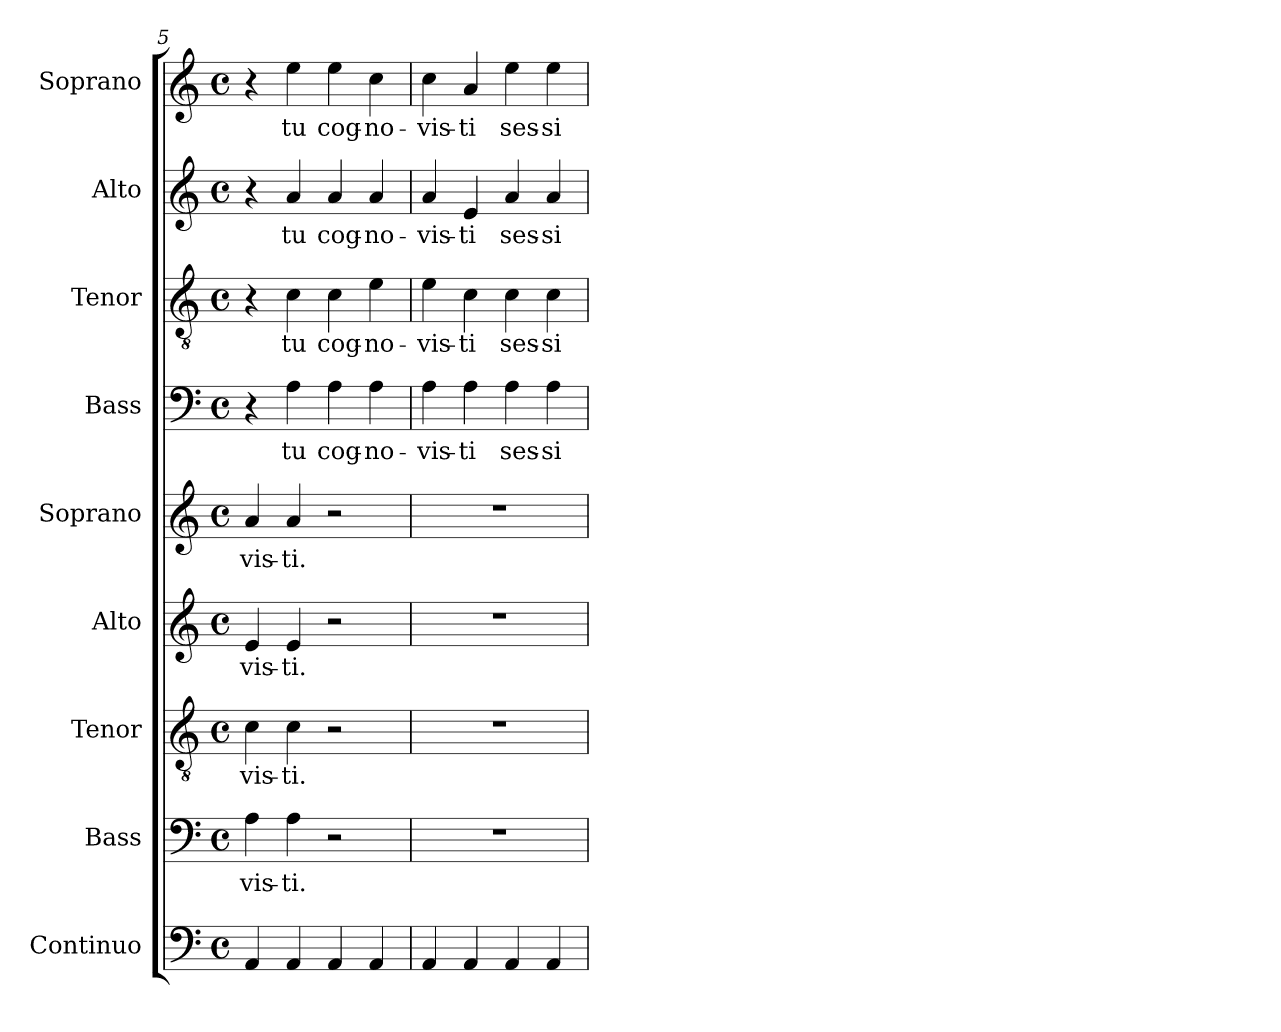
**kern	**kern	**text	**kern	**text	**kern	**text	**kern	**text	**kern	**text	**kern	**text	**kern	**text	**kern	**text
*part9	*part8	*part8	*part7	*part7	*part6	*part6	*part5	*part5	*part4	*part4	*part3	*part3	*part2	*part2	*part1	*part1
*staff9	*staff8	*staff8	*staff7	*staff7	*staff6	*staff6	*staff5	*staff5	*staff4	*staff4	*staff3	*staff3	*staff2	*staff2	*staff1	*staff1
*I"Continuo	*I"Bass	*	*I"Tenor	*	*I"Alto	*	*I"Soprano	*	*I"Bass	*	*I"Tenor	*	*I"Alto	*	*I"Soprano	*
*I'Cont.	*I'B.	*	*I'T.	*	*I'A.	*	*I'S.	*	*I'B.	*	*I'T.	*	*I'A.	*	*I'S.	*
*clefF4	*clefF4	*	*clefGv2	*	*clefG2	*	*clefG2	*	*clefF4	*	*clefGv2	*	*clefG2	*	*clefG2	*
*	*	*	*ITrd7c12	*	*	*	*	*	*	*	*ITrd7c12	*	*	*	*	*
*k[]	*k[]	*	*k[]	*	*k[]	*	*k[]	*	*k[]	*	*k[]	*	*k[]	*	*k[]	*
*C:	*C:	*	*C:	*	*C:	*	*C:	*	*C:	*	*C:	*	*C:	*	*C:	*
*M4/4	*M4/4	*	*M4/4	*	*M4/4	*	*M4/4	*	*M4/4	*	*M4/4	*	*M4/4	*	*M4/4	*
*met(c)	*met(c)	*	*met(c)	*	*met(c)	*	*met(c)	*	*met(c)	*	*met(c)	*	*met(c)	*	*met(c)	*
=5	=5	=5	=5	=5	=5	=5	=5	=5	=5	=5	=5	=5	=5	=5	=5	=5
!	!	!LO:LY:b:color=#000000	!	!	!	!	!	!	!	!	!	!	!	!	!	!
!	!	!	!	!LO:LY:b:color=#000000	!	!	!	!	!	!	!	!	!	!	!	!
!	!	!	!	!	!	!LO:LY:b:color=#000000	!	!	!	!	!	!	!	!	!	!
!	!	!	!	!	!	!	!	!LO:LY:b:color=#000000	!	!	!	!	!	!	!	!
4AAi/	4Ai\	vis-	4Ci\	vis-	4ei/	vis-	4ai/	-vis-	4r	.	4r	.	4r	.	4r	.
!	!	!LO:LY:b:color=#000000	!	!	!	!	!	!	!	!	!	!	!	!	!	!
!	!	!	!	!LO:LY:b:color=#000000	!	!	!	!	!	!	!	!	!	!	!	!
!	!	!	!	!	!	!LO:LY:b:color=#000000	!	!	!	!	!	!	!	!	!	!
!	!	!	!	!	!	!	!	!LO:LY:b:color=#000000	!	!	!	!	!	!	!	!
!	!	!	!	!	!	!	!	!	!	!LO:LY:b:color=#000000	!	!	!	!	!	!
!	!	!	!	!	!	!	!	!	!	!	!	!LO:LY:b:color=#000000	!	!	!	!
!	!	!	!	!	!	!	!	!	!	!	!	!	!	!LO:LY:b:color=#000000	!	!
!	!	!	!	!	!	!	!	!	!	!	!	!	!	!	!	!LO:LY:b:color=#000000
4AAi/	4Ai\	-ti.	4Ci\	-ti.	4ei/	-ti.	4ai/	-ti.	4Ai\	tu	4Ci\	tu	4ai/	tu	4eei\	tu
!	!	!	!	!	!	!	!	!	!	!LO:LY:b:color=#000000	!	!	!	!	!	!
!	!	!	!	!	!	!	!	!	!	!	!	!LO:LY:b:color=#000000	!	!	!	!
!	!	!	!	!	!	!	!	!	!	!	!	!	!	!LO:LY:b:color=#000000	!	!
!	!	!	!	!	!	!	!	!	!	!	!	!	!	!	!	!LO:LY:b:color=#000000
4AAi/	2r	.	2r	.	2r	.	2r	.	4Ai\	cog-	4Ci\	cog-	4ai/	cog-	4eei\	cog-
!	!	!	!	!	!	!	!	!	!	!LO:LY:b:color=#000000	!	!	!	!	!	!
!	!	!	!	!	!	!	!	!	!	!	!	!LO:LY:b:color=#000000	!	!	!	!
!	!	!	!	!	!	!	!	!	!	!	!	!	!	!LO:LY:b:color=#000000	!	!
!	!	!	!	!	!	!	!	!	!	!	!	!	!	!	!	!LO:LY:b:color=#000000
4AAi/	.	.	.	.	.	.	.	.	4Ai\	-no-	4Ei\	-no-	4ai/	-no-	4cci\	-no-
=6	=6	=6	=6	=6	=6	=6	=6	=6	=6	=6	=6	=6	=6	=6	=6	=6
!	!	!	!	!	!	!	!	!	!	!LO:LY:b:color=#000000	!	!	!	!	!	!
!	!	!	!	!	!	!	!	!	!	!	!	!LO:LY:b:color=#000000	!	!	!	!
!	!	!	!	!	!	!	!	!	!	!	!	!	!	!LO:LY:b:color=#000000	!	!
!	!	!	!	!	!	!	!	!	!	!	!	!	!	!	!	!LO:LY:b:color=#000000
4AAi/	1r	.	1r	.	1r	.	1r	.	4Ai\	-vis-	4Ei\	-vis-	4ai/	-vis-	4cci\	-vis-
!	!	!	!	!	!	!	!	!	!	!LO:LY:b:color=#000000	!	!	!	!	!	!
!	!	!	!	!	!	!	!	!	!	!	!	!LO:LY:b:color=#000000	!	!	!	!
!	!	!	!	!	!	!	!	!	!	!	!	!	!	!LO:LY:b:color=#000000	!	!
!	!	!	!	!	!	!	!	!	!	!	!	!	!	!	!	!LO:LY:b:color=#000000
4AAi/	.	.	.	.	.	.	.	.	4Ai\	-ti	4Ci\	-ti	4ei/	-ti	4ai/	-ti
!	!	!	!	!	!	!	!	!	!	!LO:LY:b:color=#000000	!	!	!	!	!	!
!	!	!	!	!	!	!	!	!	!	!	!	!LO:LY:b:color=#000000	!	!	!	!
!	!	!	!	!	!	!	!	!	!	!	!	!	!	!LO:LY:b:color=#000000	!	!
!	!	!	!	!	!	!	!	!	!	!	!	!	!	!	!	!LO:LY:b:color=#000000
4AAi/	.	.	.	.	.	.	.	.	4Ai\	ses-	4Ci\	ses-	4ai/	ses-	4eei\	ses-
!	!	!	!	!	!	!	!	!	!	!LO:LY:b:color=#000000	!	!	!	!	!	!
!	!	!	!	!	!	!	!	!	!	!	!	!LO:LY:b:color=#000000	!	!	!	!
!	!	!	!	!	!	!	!	!	!	!	!	!	!	!LO:LY:b:color=#000000	!	!
!	!	!	!	!	!	!	!	!	!	!	!	!	!	!	!	!LO:LY:b:color=#000000
4AAi/	.	.	.	.	.	.	.	.	4Ai\	-si-	4Ci\	-si-	4ai/	-si-	4eei\	-si-
=	=	=	=	=	=	=	=	=	=	=	=	=	=	=	=	=
*-	*-	*-	*-	*-	*-	*-	*-	*-	*-	*-	*-	*-	*-	*-	*-	*-
